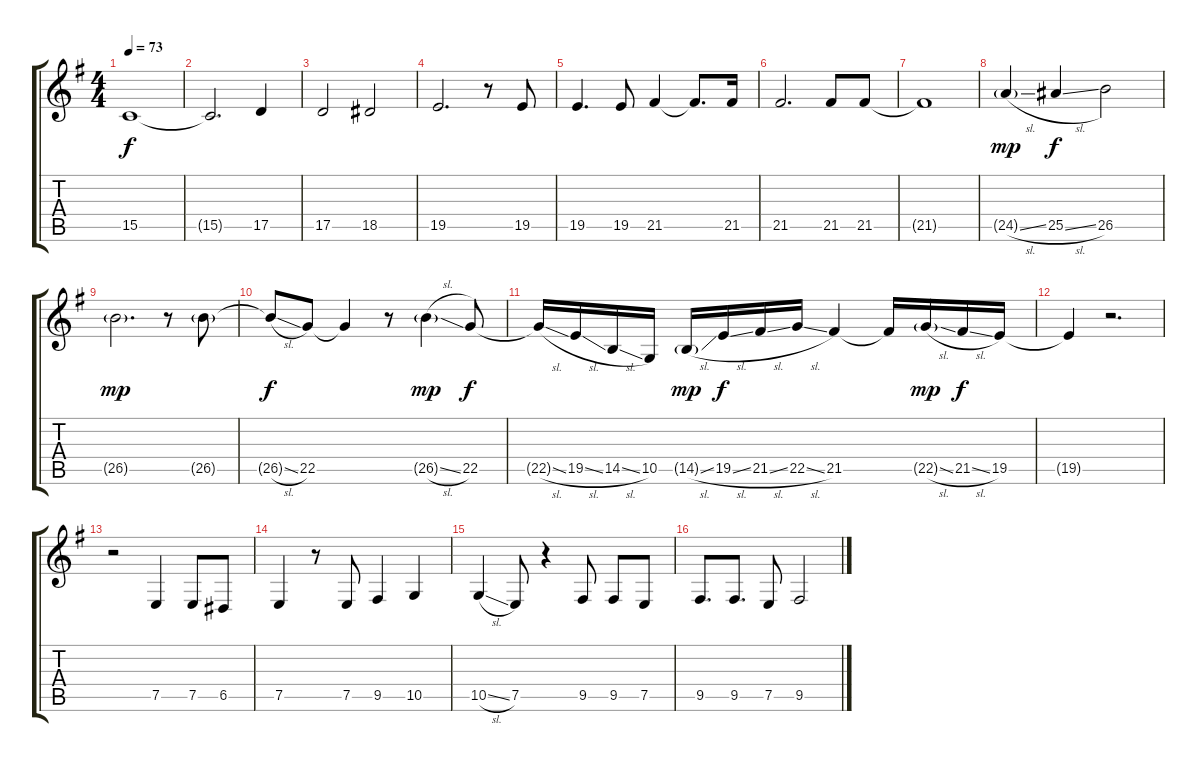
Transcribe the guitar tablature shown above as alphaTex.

\track "" {instrument clarinet}
\staff {score tabs}
\tuning (E4 B3 G3 D3 A2 E2) {hide}
\ts (4 4)
\tempo 73
\clef g2
\ks eminor
15.5.1{dy f} |
15.5{t}.2{d} 17.5.4 |
17.5.2 18.5.2 |
19.5.2{d} r.8 19.5.8 |
19.5.4{d} 19.5.8 21.5.4 21.5{t}.8{d} 21.5.16 |
21.5.2{d} 21.5.8 21.5.8 |
21.5{t}.1 |
24.5{sl g}.4{dy mp} 25.5{sl}.4{dy f} 26.5.2 |
26.5{g}.2{d dy mp} r.8 26.5{g}.8 |
26.5{sl t}.8{dy f} 22.5.8 22.5{t}.4 r.8 26.5{sl g}.4{dy mp} 22.5.8{dy f} |
22.5{sl t}.16 19.5{sl}.16 14.5{sl}.16 10.5.16 14.5{sl g}.16{dy mp} 19.5{sl}.16{dy f} 21.5{sl}.16 22.5{sl}.16 21.5.4 21.5{t}.16 22.5{sl g}.16{dy mp} 21.5{sl}.16{dy f} 19.5.16 |
19.5{t}.4 r.2{d} |
r.2 7.5.4 7.5.8 6.5.8 |
7.5.4 r.8 7.5.8 9.5.4 10.5.4 |
10.5{sl}.4 7.5.8 r.4 9.5.8 9.5.8 7.5.8 |
9.5.8{d} 9.5.8{d} 7.5.8 9.5.2
